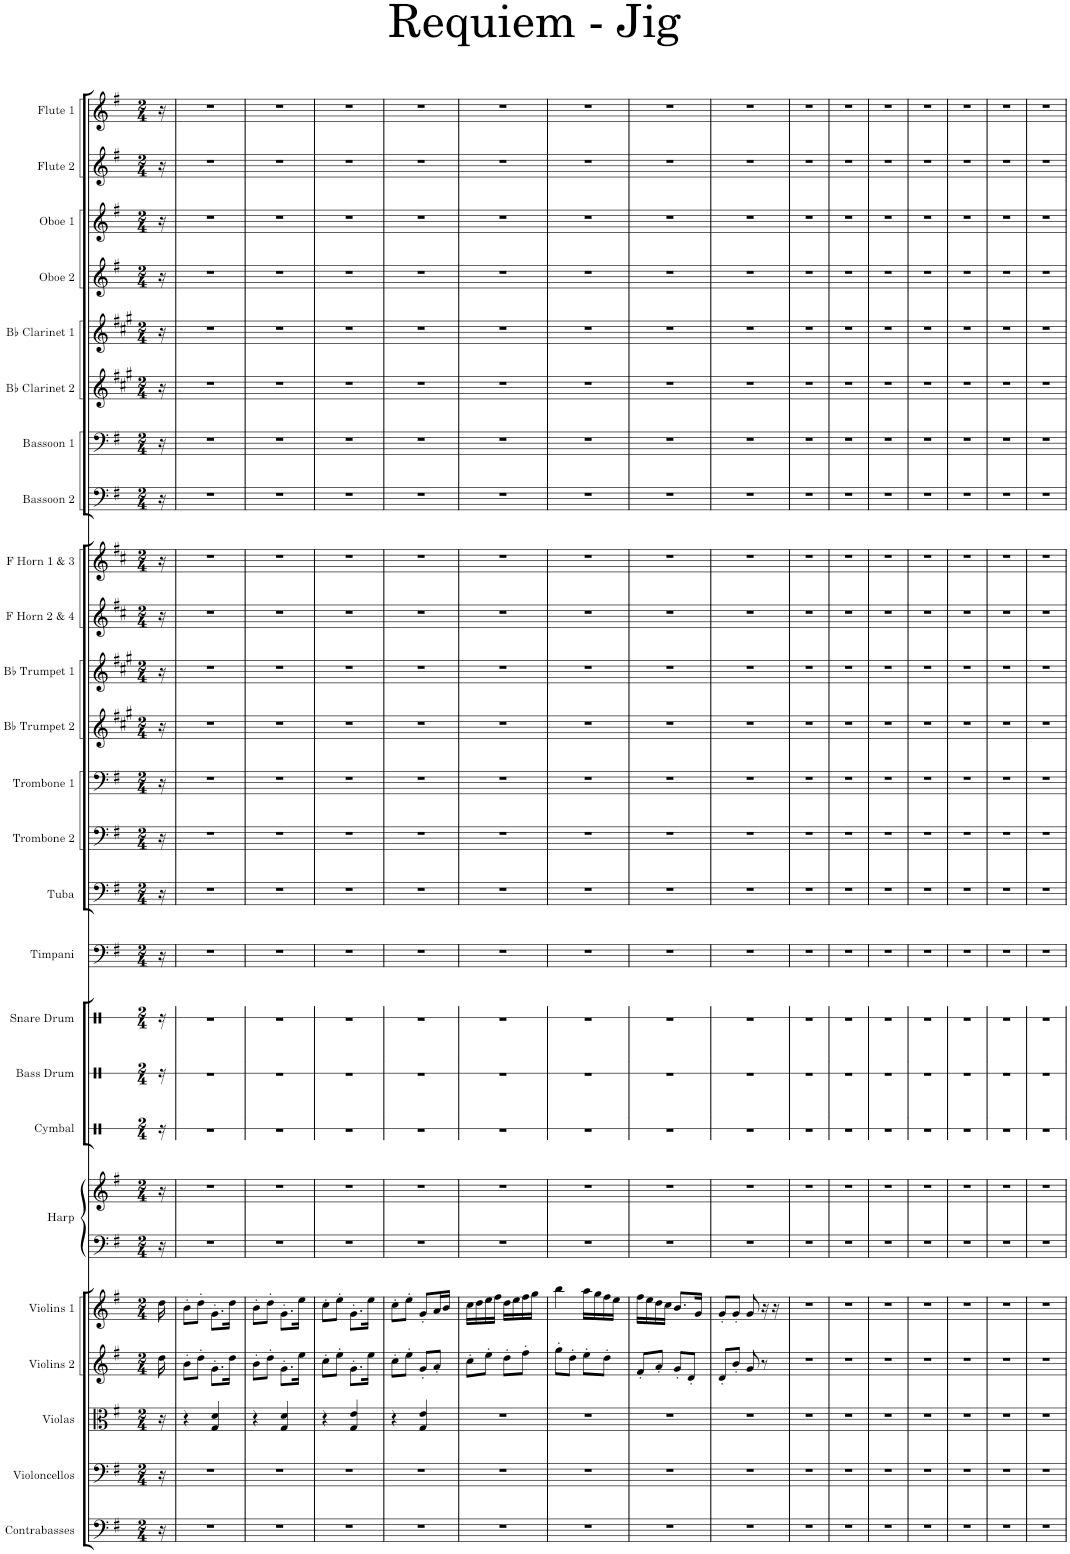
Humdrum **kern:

**kern	**kern	**kern	**kern	**kern	**kern	**kern	**kern	**kern	**kern	**kern	**kern	**kern	**kern	**kern	**kern	**kern	**kern	**kern	**kern	**kern	**kern	**kern	**kern	**kern	**kern
*part25	*part24	*part23	*part22	*part21	*part20	*part20	*part19	*part18	*part17	*part16	*part15	*part14	*part13	*part12	*part11	*part10	*part9	*part8	*part7	*part6	*part5	*part4	*part3	*part2	*part1
*staff26	*staff25	*staff24	*staff23	*staff22	*staff21	*staff20	*staff19	*staff18	*staff17	*staff16	*staff15	*staff14	*staff13	*staff12	*staff11	*staff10	*staff9	*staff8	*staff7	*staff6	*staff5	*staff4	*staff3	*staff2	*staff1
*I"Contrabasses	*I"Violoncellos	*I"Violas	*I"Violins 2	*I"Violins 1	*I"Harp	*	*I"Cymbal	*I"Bass Drum	*I"Snare Drum	*I"Timpani	*I"Tuba	*I"Trombone 2	*I"Trombone 1	*I"Bb Trumpet 2	*I"Bb Trumpet 1	*I"F Horn 2 &amp; 4	*I"F Horn 1 &amp; 3	*I"Bassoon 2	*I"Bassoon 1	*I"Bb Clarinet 2	*I"Bb Clarinet 1	*I"Oboe 2	*I"Oboe 1	*I"Flute 2	*I"Flute 1
*I'Cbs.	*I'Vcs.	*I'Vlas.	*I'Vlns. 2	*I'Vlns. 1	*I'Hrp.	*	*I'Cym.	*I'B. Dr.	*I'Sn. Dr.	*I'Timp.	*I'Tba.	*I'Tbn. 2	*I'Tbn. 1	*I'Bb Tpt. 2	*I'Bb Tpt. 1	*I'F Hn. 2 4	*I'F Hn. 1 3	*I'Bsn. 2	*I'Bsn. 1	*I'Bb Cl. 2	*I'Bb Cl. 1	*I'Ob. 2	*I'Ob. 1	*I'Fl. 2	*I'Fl. 1
*	*	*	*	*	*	*	*stria1	*stria1	*stria1	*	*	*	*	*	*	*	*	*	*	*	*	*	*	*	*
*clefF4	*clefF4	*clefC3	*clefG2	*clefG2	*clefF4	*clefG2	*clefX	*clefX	*clefX	*clefF4	*clefF4	*clefF4	*clefF4	*clefG2	*clefG2	*clefG2	*clefG2	*clefF4	*clefF4	*clefG2	*clefG2	*clefG2	*clefG2	*clefG2	*clefG2
*Trd7c12	*	*	*	*	*	*	*	*	*	*	*	*	*	*Trd1c2	*Trd1c2	*Trd4c7	*Trd4c7	*	*	*Trd1c2	*Trd1c2	*	*	*	*
*k[f#]	*k[f#]	*k[f#]	*k[f#]	*k[f#]	*k[f#]	*k[f#]	*k[]	*k[]	*k[]	*k[f#]	*k[f#]	*k[f#]	*k[f#]	*k[f#c#g#]	*k[f#c#g#]	*k[f#c#]	*k[f#c#]	*k[f#]	*k[f#]	*k[f#c#g#]	*k[f#c#g#]	*k[f#]	*k[f#]	*k[f#]	*k[f#]
*M2/4	*M2/4	*M2/4	*M2/4	*M2/4	*M2/4	*M2/4	*M2/4	*M2/4	*M2/4	*M2/4	*M2/4	*M2/4	*M2/4	*M2/4	*M2/4	*M2/4	*M2/4	*M2/4	*M2/4	*M2/4	*M2/4	*M2/4	*M2/4	*M2/4	*M2/4
=	=	=	=	=	=	=	=	=	=	=	=	=	=	=	=	=	=	=	=	=	=	=	=	=	=
16r	16r	16r	16dd\	16dd\	16r	16r	16r	16r	16r	16r	16r	16r	16r	16r	16r	16r	16r	16r	16r	16r	16r	16r	16r	16r	16r
=1	=1	=1	=1	=1	=1	=1	=1	=1	=1	=1	=1	=1	=1	=1	=1	=1	=1	=1	=1	=1	=1	=1	=1	=1	=1
2r	2r	4r	8b'\L	8b'\L	2r	2r	2r	2r	2r	2r	2r	2r	2r	2r	2r	2r	2r	2r	2r	2r	2r	2r	2r	2r	2r
.	.	.	8dd'\J	8dd'\J	.	.	.	.	.	.	.	.	.	.	.	.	.	.	.	.	.	.	.	.	.
.	.	4G/ 4d/	8.g'\L	8.g'\L	.	.	.	.	.	.	.	.	.	.	.	.	.	.	.	.	.	.	.	.	.
.	.	.	16dd\Jk	16dd\Jk	.	.	.	.	.	.	.	.	.	.	.	.	.	.	.	.	.	.	.	.	.
=2	=2	=2	=2	=2	=2	=2	=2	=2	=2	=2	=2	=2	=2	=2	=2	=2	=2	=2	=2	=2	=2	=2	=2	=2	=2
2r	2r	4r	8b'\L	8b'\L	2r	2r	2r	2r	2r	2r	2r	2r	2r	2r	2r	2r	2r	2r	2r	2r	2r	2r	2r	2r	2r
.	.	.	8dd'\J	8dd'\J	.	.	.	.	.	.	.	.	.	.	.	.	.	.	.	.	.	.	.	.	.
.	.	4G/ 4d/	8.g'\L	8.g'\L	.	.	.	.	.	.	.	.	.	.	.	.	.	.	.	.	.	.	.	.	.
.	.	.	16ee\Jk	16ee\Jk	.	.	.	.	.	.	.	.	.	.	.	.	.	.	.	.	.	.	.	.	.
=3	=3	=3	=3	=3	=3	=3	=3	=3	=3	=3	=3	=3	=3	=3	=3	=3	=3	=3	=3	=3	=3	=3	=3	=3	=3
2r	2r	4r	8cc'\L	8cc'\L	2r	2r	2r	2r	2r	2r	2r	2r	2r	2r	2r	2r	2r	2r	2r	2r	2r	2r	2r	2r	2r
.	.	.	8ee'\J	8ee'\J	.	.	.	.	.	.	.	.	.	.	.	.	.	.	.	.	.	.	.	.	.
.	.	4G/ 4e/	8.g'\L	8.g'\L	.	.	.	.	.	.	.	.	.	.	.	.	.	.	.	.	.	.	.	.	.
.	.	.	16ee\Jk	16ee\Jk	.	.	.	.	.	.	.	.	.	.	.	.	.	.	.	.	.	.	.	.	.
=4	=4	=4	=4	=4	=4	=4	=4	=4	=4	=4	=4	=4	=4	=4	=4	=4	=4	=4	=4	=4	=4	=4	=4	=4	=4
2r	2r	4r	8cc'\L	8cc'\L	2r	2r	2r	2r	2r	2r	2r	2r	2r	2r	2r	2r	2r	2r	2r	2r	2r	2r	2r	2r	2r
.	.	.	8ee'\J	8ee'\J	.	.	.	.	.	.	.	.	.	.	.	.	.	.	.	.	.	.	.	.	.
.	.	4G/ 4e/	8g'/L	8g'/L	.	.	.	.	.	.	.	.	.	.	.	.	.	.	.	.	.	.	.	.	.
.	.	.	8a'/J	16a/L	.	.	.	.	.	.	.	.	.	.	.	.	.	.	.	.	.	.	.	.	.
.	.	.	.	16b/JJ	.	.	.	.	.	.	.	.	.	.	.	.	.	.	.	.	.	.	.	.	.
=5	=5	=5	=5	=5	=5	=5	=5	=5	=5	=5	=5	=5	=5	=5	=5	=5	=5	=5	=5	=5	=5	=5	=5	=5	=5
2r	2r	2r	8cc'\L	16cc\LL	2r	2r	2r	2r	2r	2r	2r	2r	2r	2r	2r	2r	2r	2r	2r	2r	2r	2r	2r	2r	2r
.	.	.	.	16dd\	.	.	.	.	.	.	.	.	.	.	.	.	.	.	.	.	.	.	.	.	.
.	.	.	8ee'\J	16ee\	.	.	.	.	.	.	.	.	.	.	.	.	.	.	.	.	.	.	.	.	.
.	.	.	.	16ff#\JJ	.	.	.	.	.	.	.	.	.	.	.	.	.	.	.	.	.	.	.	.	.
.	.	.	8dd'\L	16dd\LL	.	.	.	.	.	.	.	.	.	.	.	.	.	.	.	.	.	.	.	.	.
.	.	.	.	16ee\	.	.	.	.	.	.	.	.	.	.	.	.	.	.	.	.	.	.	.	.	.
.	.	.	8ff#'\J	16ff#\	.	.	.	.	.	.	.	.	.	.	.	.	.	.	.	.	.	.	.	.	.
.	.	.	.	16gg\JJ	.	.	.	.	.	.	.	.	.	.	.	.	.	.	.	.	.	.	.	.	.
=6	=6	=6	=6	=6	=6	=6	=6	=6	=6	=6	=6	=6	=6	=6	=6	=6	=6	=6	=6	=6	=6	=6	=6	=6	=6
2r	2r	2r	8gg'\L	4bb\	2r	2r	2r	2r	2r	2r	2r	2r	2r	2r	2r	2r	2r	2r	2r	2r	2r	2r	2r	2r	2r
.	.	.	8dd'\J	.	.	.	.	.	.	.	.	.	.	.	.	.	.	.	.	.	.	.	.	.	.
.	.	.	8ee'\L	16aa\LL	.	.	.	.	.	.	.	.	.	.	.	.	.	.	.	.	.	.	.	.	.
.	.	.	.	16gg\	.	.	.	.	.	.	.	.	.	.	.	.	.	.	.	.	.	.	.	.	.
.	.	.	8dd'\J	16ff#\	.	.	.	.	.	.	.	.	.	.	.	.	.	.	.	.	.	.	.	.	.
.	.	.	.	16ee\JJ	.	.	.	.	.	.	.	.	.	.	.	.	.	.	.	.	.	.	.	.	.
=7	=7	=7	=7	=7	=7	=7	=7	=7	=7	=7	=7	=7	=7	=7	=7	=7	=7	=7	=7	=7	=7	=7	=7	=7	=7
2r	2r	2r	8f#'/L	16ff#\LL	2r	2r	2r	2r	2r	2r	2r	2r	2r	2r	2r	2r	2r	2r	2r	2r	2r	2r	2r	2r	2r
.	.	.	.	16ee\	.	.	.	.	.	.	.	.	.	.	.	.	.	.	.	.	.	.	.	.	.
.	.	.	8a'/J	16dd\	.	.	.	.	.	.	.	.	.	.	.	.	.	.	.	.	.	.	.	.	.
.	.	.	.	16cc\JJ	.	.	.	.	.	.	.	.	.	.	.	.	.	.	.	.	.	.	.	.	.
.	.	.	8g'/L	8.b/L	.	.	.	.	.	.	.	.	.	.	.	.	.	.	.	.	.	.	.	.	.
.	.	.	8d'/J	.	.	.	.	.	.	.	.	.	.	.	.	.	.	.	.	.	.	.	.	.	.
.	.	.	.	16g/Jk	.	.	.	.	.	.	.	.	.	.	.	.	.	.	.	.	.	.	.	.	.
=8	=8	=8	=8	=8	=8	=8	=8	=8	=8	=8	=8	=8	=8	=8	=8	=8	=8	=8	=8	=8	=8	=8	=8	=8	=8
2r	2r	2r	8d'/L	8g'/L	2r	2r	2r	2r	2r	2r	2r	2r	2r	2r	2r	2r	2r	2r	2r	2r	2r	2r	2r	2r	2r
.	.	.	8b'/J	8g'/J	.	.	.	.	.	.	.	.	.	.	.	.	.	.	.	.	.	.	.	.	.
.	.	.	8g/	8g/	.	.	.	.	.	.	.	.	.	.	.	.	.	.	.	.	.	.	.	.	.
.	.	.	8r	16r	.	.	.	.	.	.	.	.	.	.	.	.	.	.	.	.	.	.	.	.	.
.	.	.	.	16r	.	.	.	.	.	.	.	.	.	.	.	.	.	.	.	.	.	.	.	.	.
=9	=9	=9	=9	=9	=9	=9	=9	=9	=9	=9	=9	=9	=9	=9	=9	=9	=9	=9	=9	=9	=9	=9	=9	=9	=9
2r	2r	2r	2r	2r	2r	2r	2r	2r	2r	2r	2r	2r	2r	2r	2r	2r	2r	2r	2r	2r	2r	2r	2r	2r	2r
=10	=10	=10	=10	=10	=10	=10	=10	=10	=10	=10	=10	=10	=10	=10	=10	=10	=10	=10	=10	=10	=10	=10	=10	=10	=10
2r	2r	2r	2r	2r	2r	2r	2r	2r	2r	2r	2r	2r	2r	2r	2r	2r	2r	2r	2r	2r	2r	2r	2r	2r	2r
=11	=11	=11	=11	=11	=11	=11	=11	=11	=11	=11	=11	=11	=11	=11	=11	=11	=11	=11	=11	=11	=11	=11	=11	=11	=11
2r	2r	2r	2r	2r	2r	2r	2r	2r	2r	2r	2r	2r	2r	2r	2r	2r	2r	2r	2r	2r	2r	2r	2r	2r	2r
=12	=12	=12	=12	=12	=12	=12	=12	=12	=12	=12	=12	=12	=12	=12	=12	=12	=12	=12	=12	=12	=12	=12	=12	=12	=12
2r	2r	2r	2r	2r	2r	2r	2r	2r	2r	2r	2r	2r	2r	2r	2r	2r	2r	2r	2r	2r	2r	2r	2r	2r	2r
=13	=13	=13	=13	=13	=13	=13	=13	=13	=13	=13	=13	=13	=13	=13	=13	=13	=13	=13	=13	=13	=13	=13	=13	=13	=13
2r	2r	2r	2r	2r	2r	2r	2r	2r	2r	2r	2r	2r	2r	2r	2r	2r	2r	2r	2r	2r	2r	2r	2r	2r	2r
=14	=14	=14	=14	=14	=14	=14	=14	=14	=14	=14	=14	=14	=14	=14	=14	=14	=14	=14	=14	=14	=14	=14	=14	=14	=14
2r	2r	2r	2r	2r	2r	2r	2r	2r	2r	2r	2r	2r	2r	2r	2r	2r	2r	2r	2r	2r	2r	2r	2r	2r	2r
=15	=15	=15	=15	=15	=15	=15	=15	=15	=15	=15	=15	=15	=15	=15	=15	=15	=15	=15	=15	=15	=15	=15	=15	=15	=15
2r	2r	2r	2r	2r	2r	2r	2r	2r	2r	2r	2r	2r	2r	2r	2r	2r	2r	2r	2r	2r	2r	2r	2r	2r	2r
=	=	=	=	=	=	=	=	=	=	=	=	=	=	=	=	=	=	=	=	=	=	=	=	=	=
*-	*-	*-	*-	*-	*-	*-	*-	*-	*-	*-	*-	*-	*-	*-	*-	*-	*-	*-	*-	*-	*-	*-	*-	*-	*-
